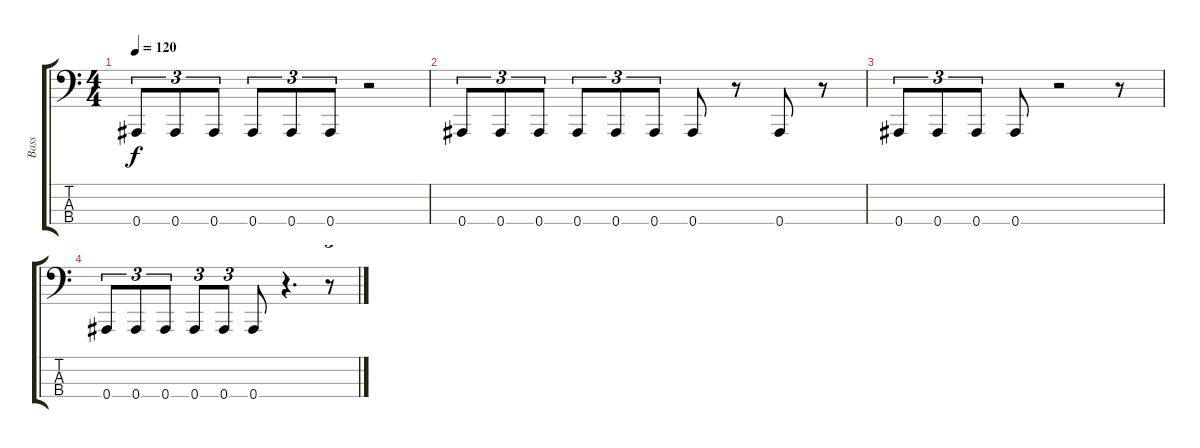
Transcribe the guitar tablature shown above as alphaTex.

\track ("Bass" "Bass") {instrument electricbasspick}
\staff {score tabs}
\tuning (Eb2 Bb1 F1 Bb0) {hide}
\ts (4 4)
\tempo 120
\clef f4
\ks c
0.4.8{tu (3 2) dy f} 0.4.8{tu (3 2)} 0.4.8{tu (3 2)} 0.4.8{tu (3 2)} 0.4.8{tu (3 2)} 0.4.8{tu (3 2)} r.2 |
0.4.8{tu (3 2)} 0.4.8{tu (3 2)} 0.4.8{tu (3 2)} 0.4.8{tu (3 2)} 0.4.8{tu (3 2)} 0.4.8{tu (3 2)} 0.4.8 r.8 0.4.8 r.8 |
0.4.8{tu (3 2)} 0.4.8{tu (3 2)} 0.4.8{tu (3 2)} 0.4.8 r.2 r.8 |
0.4.8{tu (3 2)} 0.4.8{tu (3 2)} 0.4.8{tu (3 2)} 0.4.8{tu (3 2)} 0.4.8{tu (3 2)} 0.4.8 r.4{d} r.8{tu (3 2)}
